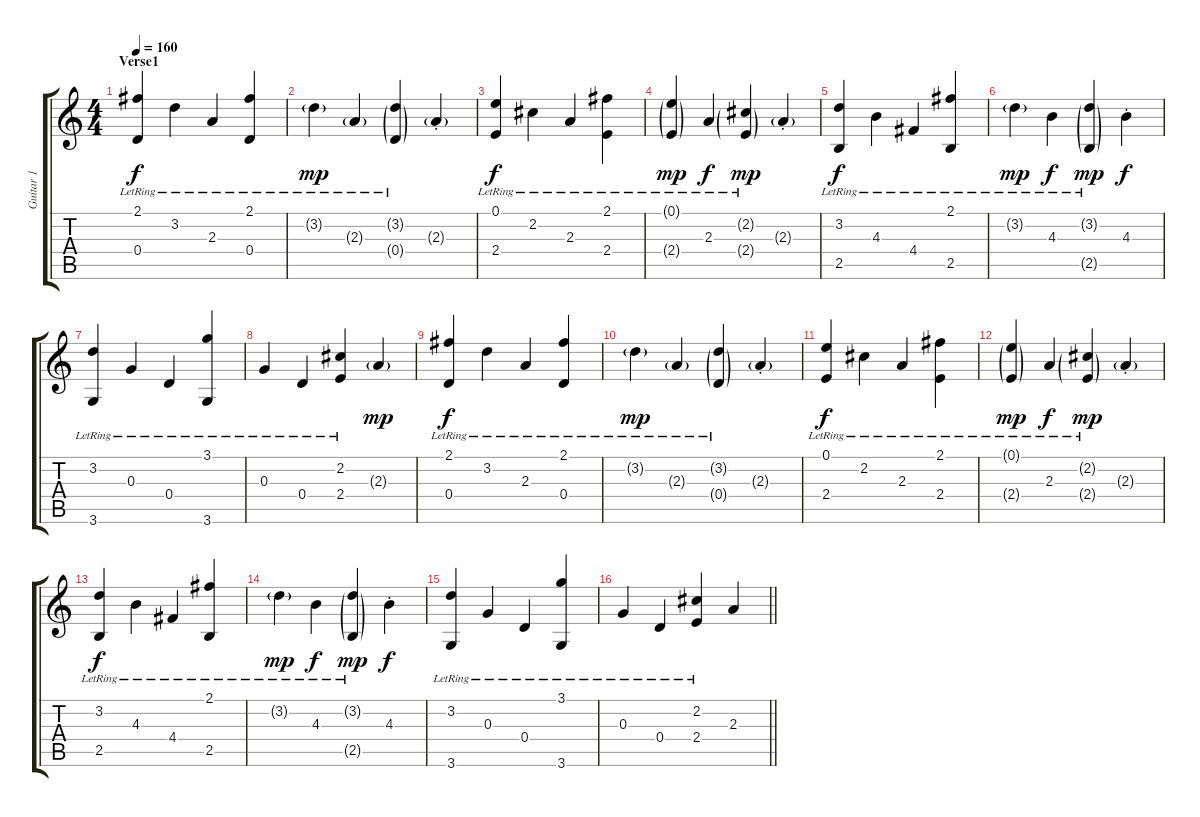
\track ("Guitar 1" "Guitar 1") {instrument acousticguitarsteel}
\staff {score tabs}
\tuning (E4 B3 G3 D3 A2 E2) {hide}
\ts (4 4)
\section ("" "Verse1")
\tempo 160
\clef g2
\ks c
(2.1{lr} 0.4{lr}).4{dy f} 3.2{lr}.4 2.3{lr}.4 (2.1{lr} 0.4{lr}).4 |
3.2{g lr}.4{dy mp} 2.3{g lr}.4 (3.2{g lr} 0.4{g lr}).4 2.3{g st}.4 |
(0.1{lr} 2.4{lr}).4{dy f} 2.2{lr}.4 2.3{lr}.4 (2.1{lr} 2.4{lr}).4 |
(0.1{g lr} 2.4{g lr}).4{dy mp} 2.3{lr}.4{dy f} (2.2{g lr} 2.4{g lr}).4{dy mp} 2.3{g st}.4 |
(3.2{lr} 2.5{lr}).4{dy f} 4.3{lr}.4 4.4{lr}.4 (2.1 2.5{lr}).4 |
3.2{g lr}.4{dy mp} 4.3{lr}.4{dy f} (3.2{g lr} 2.5{g lr}).4{dy mp} 4.3{st}.4{dy f} |
(3.2{lr} 3.6{lr}).4 0.3{lr}.4 0.4{lr}.4 (3.1 3.6{lr}).4 |
0.3{lr}.4 0.4{lr}.4 (2.2{lr} 2.4{lr}).4 2.3{g}.4{dy mp} |
(2.1{lr} 0.4{lr}).4{dy f} 3.2{lr}.4 2.3{lr}.4 (2.1{lr} 0.4{lr}).4 |
3.2{g lr}.4{dy mp} 2.3{g lr}.4 (3.2{g lr} 0.4{g lr}).4 2.3{g st}.4 |
(0.1{lr} 2.4{lr}).4{dy f} 2.2{lr}.4 2.3{lr}.4 (2.1{lr} 2.4{lr}).4 |
(0.1{g lr} 2.4{g lr}).4{dy mp} 2.3{lr}.4{dy f} (2.2{g lr} 2.4{g lr}).4{dy mp} 2.3{g st}.4 |
(3.2{lr} 2.5{lr}).4{dy f} 4.3{lr}.4 4.4{lr}.4 (2.1 2.5{lr}).4 |
3.2{g lr}.4{dy mp} 4.3{lr}.4{dy f} (3.2{g lr} 2.5{g lr}).4{dy mp} 4.3{st}.4{dy f} |
(3.2{lr} 3.6{lr}).4 0.3{lr}.4 0.4{lr}.4 (3.1 3.6{lr}).4 |
\barLineRight lightlight
0.3{lr}.4 0.4{lr}.4 (2.2{lr} 2.4{lr}).4 2.3.4
